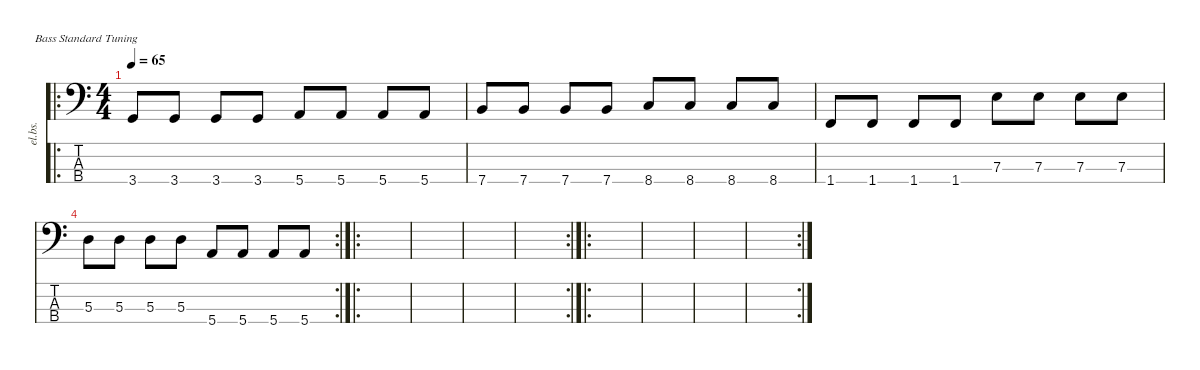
\defaultSystemsLayout 4
\hideDynamics
\bracketExtendMode nobrackets
\otherSystemsTrackNameOrientation horizontal
\defaultBarNumberDisplay FirstOfSystem
\track ("Electric Bass" "el.bs.") {instrument electricbassfinger}
\staff {score tabs}
\tuning (G2 D2 A1 E1)
\ro
\ts (4 4)
\tempo 65
\clef f4
\ks c
3.4.8{dy mf instrument electricbassfinger} 3.4.8 3.4.8 3.4.8 5.4.8 5.4.8 5.4.8 5.4.8 |
7.4.8 7.4.8 7.4.8 7.4.8 8.4.8 8.4.8 8.4.8 8.4.8 |
1.4.8 1.4.8 1.4.8 1.4.8 7.3.8 7.3.8 7.3.8 7.3.8 |
\rc 2
5.3.8 5.3.8 5.3.8 5.3.8 5.4.8 5.4.8 5.4.8 5.4.8 |
\ro
|
|
|
\rc 2
|
\ro
|
|
|
\rc 2
